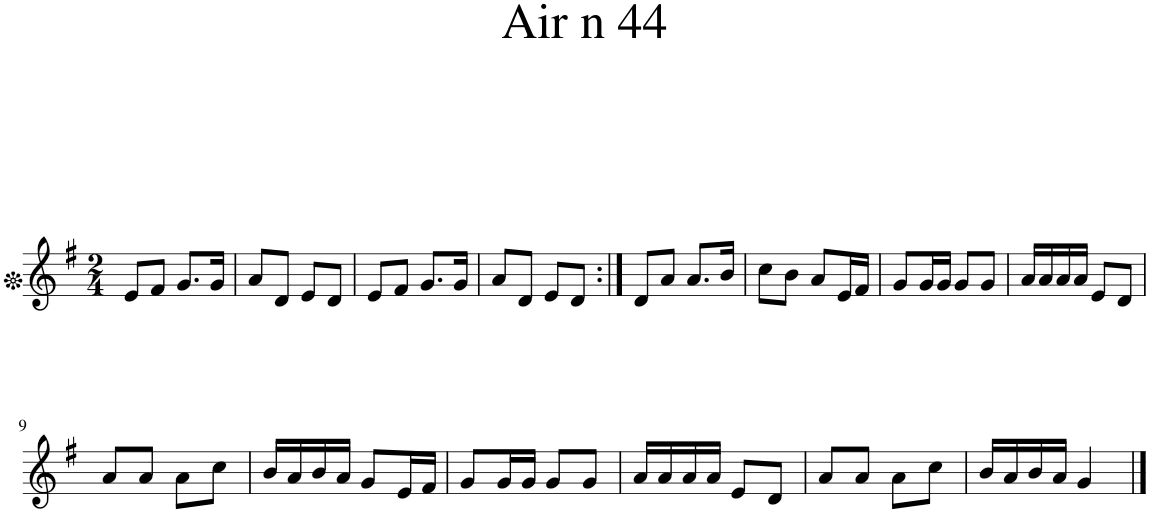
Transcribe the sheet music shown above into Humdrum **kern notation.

**kern
*part1
*staff1
*I"Piano
*I'Pno.
*clefG2
*k[f#]
*M2/4
=1
8e/L
8f#/J
8.g/L
16g/Jk
=2
8a/L
8d/J
8e/L
8d/J
=3
8e/L
8f#/J
8.g/L
16g/Jk
=4
8a/L
8d/J
8e/L
8d/J
=5:|!
8d/L
8a/J
8.a/L
16b/Jk
=6
8cc\L
8b\J
8a/L
16e/L
16f#/JJ
=7
8g/L
16g/L
16g/JJ
8g/L
8g/J
=8
16a/LL
16a/
16a/
16a/JJ
8e/L
8d/J
!!LO:LB:g=z
=9
8a/L
8a/J
8a\L
8cc\J
=10
16b/LL
16a/
16b/
16a/JJ
8g/L
16e/L
16f#/JJ
=11
8g/L
16g/L
16g/JJ
8g/L
8g/J
=12
16a/LL
16a/
16a/
16a/JJ
8e/L
8d/J
=13
8a/L
8a/J
8a\L
8cc\J
=14
16b/LL
16a/
16b/
16a/JJ
4g/
==
*-
